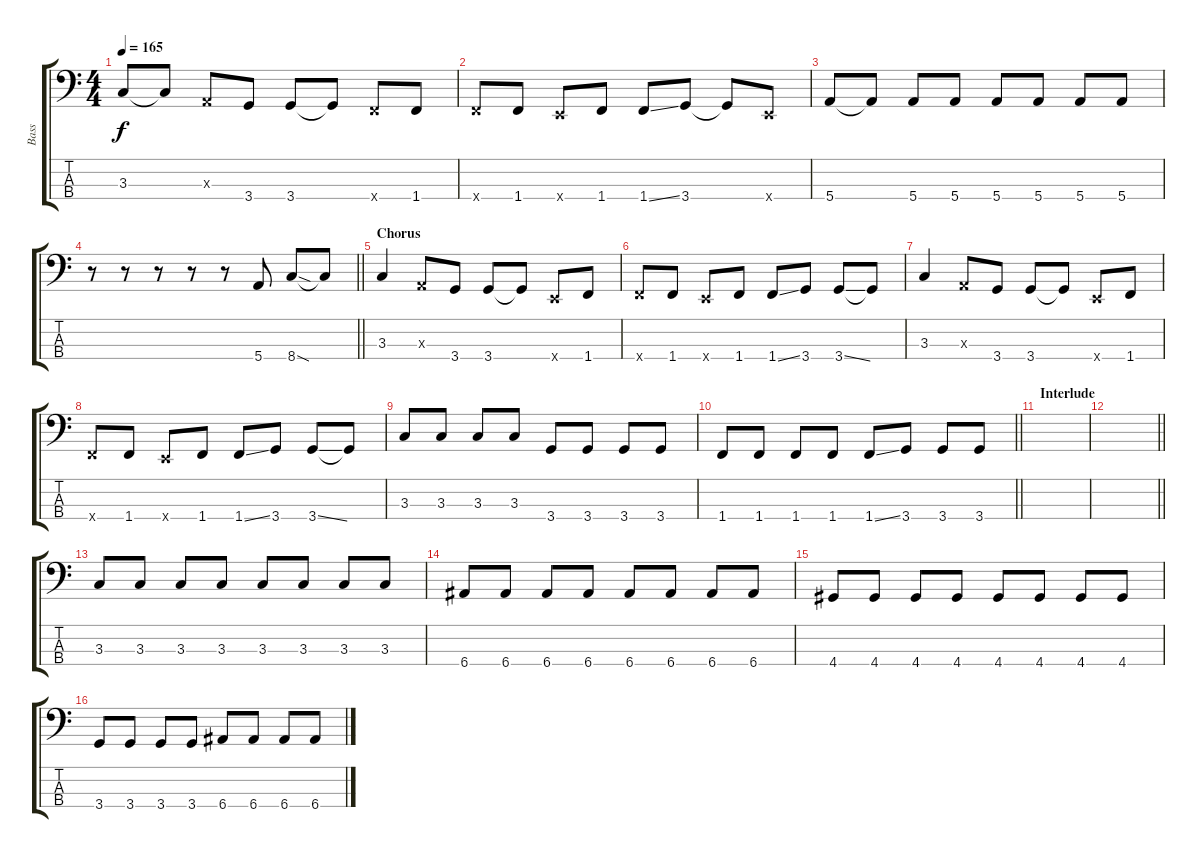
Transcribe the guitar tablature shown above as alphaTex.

\track ("Bass" "Bass") {instrument slapbass2}
\staff {score tabs}
\tuning (G2 D2 A1 E1) {hide}
\ts (4 4)
\tempo 165
\clef f4
\ks c
3.3.8{dy f} 3.3{t}.8 0.3{x}.8 3.4.8 3.4.8 3.4{t}.8 1.4{x}.8 1.4.8 |
1.4{x}.8 1.4.8 0.4{x}.8 1.4.8 1.4{ss}.8 3.4.8 3.4{t}.8 0.4{x}.8 |
5.4.8{txt ""} 5.4{t}.8 5.4.8 5.4.8 5.4.8 5.4.8 5.4.8 5.4.8 |
\barLineRight lightlight
r.8 r.8 r.8 r.8 r.8 5.4.8 8.4{sod}.8 8.4{t}.8 |
\section ("" "Chorus")
3.3.4 0.3{x}.8 3.4.8 3.4.8 3.4{t}.8 0.4{x}.8 1.4.8 |
1.4{x}.8 1.4.8 0.4{x}.8 1.4.8 1.4{ss}.8 3.4.8 3.4{ss}.8 3.4{t}.8 |
3.3.4 0.3{x}.8 3.4.8 3.4.8 3.4{t}.8 0.4{x}.8 1.4.8 |
1.4{x}.8 1.4.8 0.4{x}.8 1.4.8 1.4{ss}.8 3.4.8 3.4{ss}.8 3.4{t}.8 |
3.3.8 3.3.8 3.3.8 3.3.8 3.4.8 3.4.8 3.4.8 3.4.8 |
\barLineRight lightlight
1.4.8 1.4.8 1.4.8 1.4.8 1.4{ss}.8 3.4.8 3.4.8 3.4.8 |
\section ("" "Interlude")
|
\barLineRight lightlight
|
3.3.8 3.3.8 3.3.8 3.3.8 3.3.8 3.3.8 3.3.8 3.3.8 |
6.4.8 6.4.8 6.4.8 6.4.8 6.4.8 6.4.8 6.4.8 6.4.8 |
4.4.8 4.4.8 4.4.8 4.4.8 4.4.8 4.4.8 4.4.8 4.4.8 |
3.4.8 3.4.8 3.4.8 3.4.8 6.4.8 6.4.8 6.4.8 6.4.8
